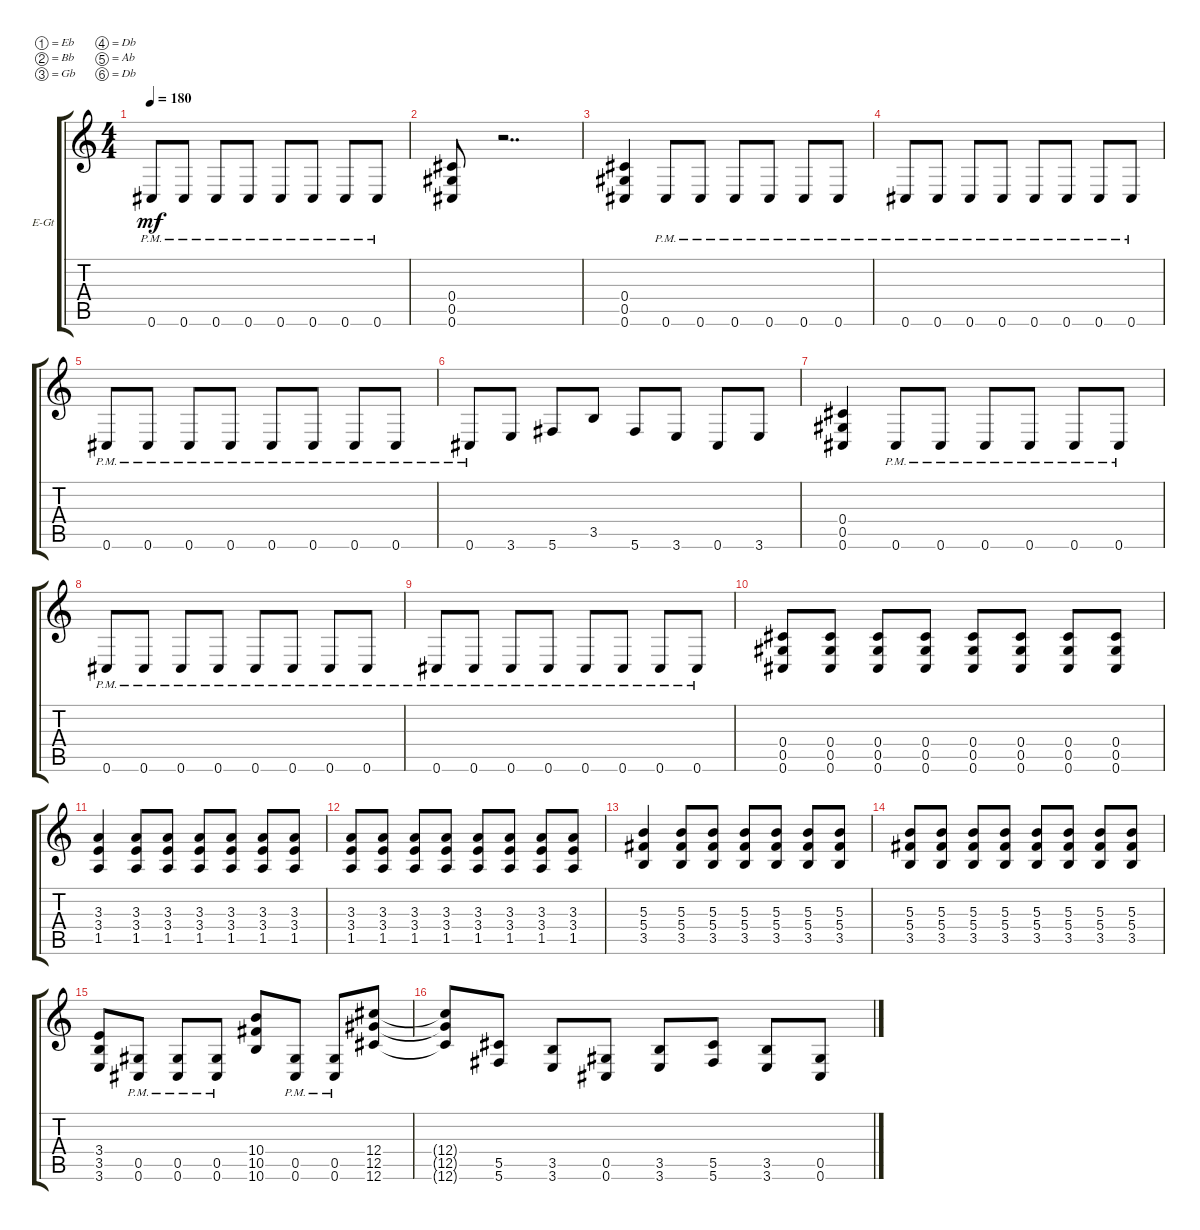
\defaultSystemsLayout 4
\bracketExtendMode groupsimilarinstruments
\firstSystemTrackNameOrientation horizontal
\otherSystemsTrackNameOrientation horizontal
\track ("Tim McIlrath" "E-Gt") {instrument distortionguitar}
\staff {score tabs}
\tuning (Eb4 Bb3 Gb3 Db3 Ab2 Db2)
\ts (4 4)
\tempo 180
\clef g2
\ks c
0.6{pm}.8{dy mf} 0.6{pm}.8 0.6{pm}.8 0.6{pm}.8 0.6{pm}.8 0.6{pm}.8 0.6{pm}.8 0.6{pm}.8 |
(0.6 0.5 0.4).8 r.2{dd} |
(0.6 0.5 0.4).4 0.6{pm}.8 0.6{pm}.8 0.6{pm}.8 0.6{pm}.8 0.6{pm}.8 0.6{pm}.8 |
0.6{pm}.8 0.6{pm}.8 0.6{pm}.8 0.6{pm}.8 0.6{pm}.8 0.6{pm}.8 0.6{pm}.8 0.6{pm}.8 |
0.6{pm}.8 0.6{pm}.8 0.6{pm}.8 0.6{pm}.8 0.6{pm}.8 0.6{pm}.8 0.6{pm}.8 0.6{pm}.8 |
0.6{pm}.8 3.6.8 5.6.8 3.5.8 5.6.8 3.6.8 0.6.8 3.6.8 |
(0.6 0.5 0.4).4 0.6{pm}.8 0.6{pm}.8 0.6{pm}.8 0.6{pm}.8 0.6{pm}.8 0.6{pm}.8 |
0.6{pm}.8 0.6{pm}.8 0.6{pm}.8 0.6{pm}.8 0.6{pm}.8 0.6{pm}.8 0.6{pm}.8 0.6{pm}.8 |
0.6{pm}.8 0.6{pm}.8 0.6{pm}.8 0.6{pm}.8 0.6{pm}.8 0.6{pm}.8 0.6{pm}.8 0.6{pm}.8 |
(0.6 0.5 0.4).8 (0.6 0.5 0.4).8 (0.6 0.5 0.4).8 (0.6 0.5 0.4).8 (0.6 0.5 0.4).8 (0.6 0.5 0.4).8 (0.6 0.5 0.4).8 (0.6 0.5 0.4).8 |
(1.5 3.4 3.3).4 (3.3 3.4 1.5).8 (3.3 3.4 1.5).8 (3.3 3.4 1.5).8 (3.3 3.4 1.5).8 (3.3 3.4 1.5).8 (3.3 3.4 1.5).8 |
(3.3 3.4 1.5).8 (3.3 3.4 1.5).8 (3.3 3.4 1.5).8 (3.3 3.4 1.5).8 (3.3 3.4 1.5).8 (3.3 3.4 1.5).8 (3.3 3.4 1.5).8 (3.3 3.4 1.5).8 |
(5.3 5.4 3.5).4 (5.3 5.4 3.5).8 (5.3 5.4 3.5).8 (5.3 5.4 3.5).8 (5.3 5.4 3.5).8 (5.3 5.4 3.5).8 (5.3 5.4 3.5).8 |
(5.3 5.4 3.5).8 (5.3 5.4 3.5).8 (5.3 5.4 3.5).8 (5.3 5.4 3.5).8 (5.3 5.4 3.5).8 (5.3 5.4 3.5).8 (5.3 5.4 3.5).8 (5.3 5.4 3.5).8 |
(3.6 3.5 3.4).8 (0.6{pm} 0.5{pm}).8 (0.5{pm} 0.6{pm}).8 (0.6{pm} 0.5{pm}).8 (10.5 10.6 10.4).8 (0.6{pm} 0.5{pm}).8 (0.6{pm} 0.5{pm}).8 (12.5 12.6 12.4).8 |
(12.5{t} 12.6{t} 12.4{t}).8 (5.6 5.5).8 (3.6 3.5).8 (0.6 0.5).8 (3.6 3.5).8 (5.6 5.5).8 (3.6 3.5).8 (0.6 0.5).8
